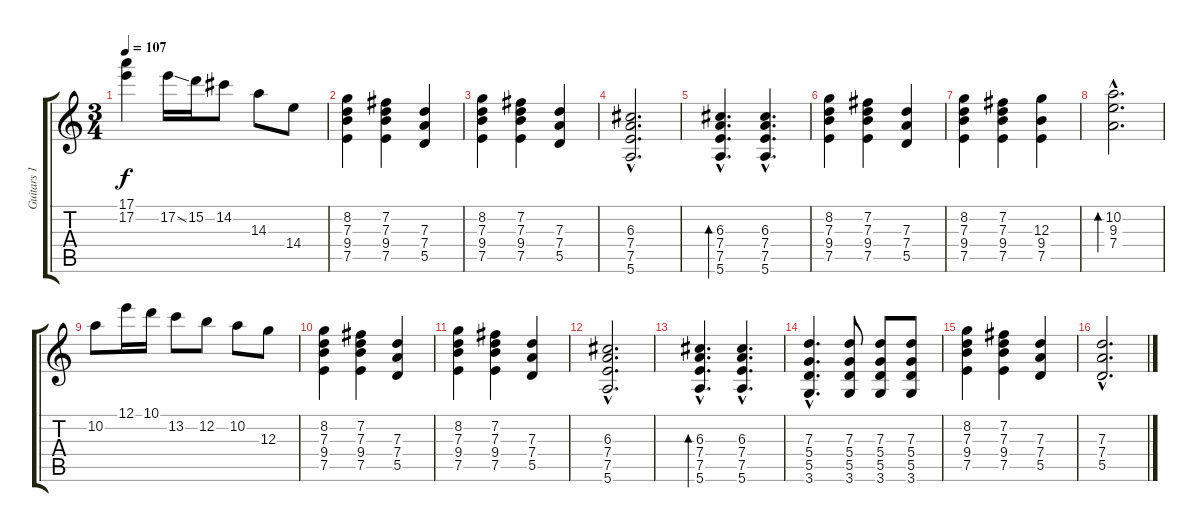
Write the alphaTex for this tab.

\track ("Guitars 1" "Guitars 1") {instrument acousticguitarnylon}
\staff {score tabs}
\tuning (E4 B3 G3 D3 A2 E2) {hide}
\ts (3 4)
\tempo 107
\clef g2
\ks c
(17.1 17.2).4{dy f} 17.2{ss}.16 15.2.16 14.2.8 14.3.8 14.4.8 |
(8.2 7.3 9.4 7.5).4 (7.2 7.3 9.4 7.5).4 (7.3 7.4 5.5).4 |
(8.2 7.3 9.4 7.5).4 (7.2 7.3 9.4 7.5).4 (7.3 7.4 5.5).4 |
(6.3{hac} 7.4{hac} 7.5{hac} 5.6{hac}).2{d} |
(6.3{hac} 7.4{hac} 7.5{hac} 5.6{hac}).4{d bd 120} (6.3{hac} 7.4{hac} 7.5{hac} 5.6{hac}).4{d} |
(8.2 7.3 9.4 7.5).4 (7.2 7.3 9.4 7.5).4 (7.3 7.4 5.5).4 |
(8.2 7.3 9.4 7.5).4 (7.2 7.3 9.4 7.5).4 (12.3 9.4 7.5).4 |
(10.2{hac} 9.3{hac} 7.4{hac}).2{d bd 240} |
10.2.8 12.1.16 10.1.16 13.2.8 12.2.8 10.2.8 12.3.8 |
(8.2 7.3 9.4 7.5).4 (7.2 7.3 9.4 7.5).4 (7.3 7.4 5.5).4 |
(8.2 7.3 9.4 7.5).4 (7.2 7.3 9.4 7.5).4 (7.3 7.4 5.5).4 |
(6.3{hac} 7.4{hac} 7.5{hac} 5.6{hac}).2{d} |
(6.3{hac} 7.4{hac} 7.5{hac} 5.6{hac}).4{d bd 120} (6.3{hac} 7.4{hac} 7.5{hac} 5.6{hac}).4{d} |
(7.3{hac} 5.4{hac} 5.5{hac} 3.6{hac}).4{d} (7.3 5.4 5.5 3.6).8 (7.3 5.4 5.5 3.6).8 (7.3 5.4 5.5 3.6).8 |
(8.2 7.3 9.4 7.5).4 (7.2 7.3 9.4 7.5).4 (7.3 7.4 5.5).4 |
(7.3{hac} 7.4{hac} 5.5{hac}).2{d}
